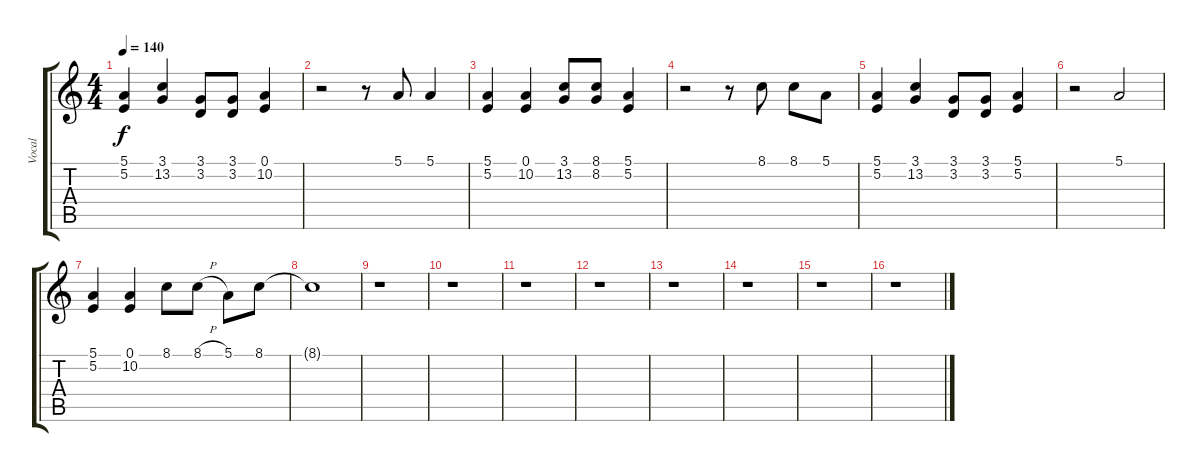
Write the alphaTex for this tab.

\track ("Vocal" "Vocal") {instrument lead2sawtooth}
\staff {score tabs}
\tuning (E4 B3 G3 D3 A2 E2) {hide}
\ts (4 4)
\tempo 140
\clef g2
\ks c
(5.1 5.2).4{dy f} (3.1 13.2).4 (3.1 3.2).8 (3.1 3.2).8 (0.1 10.2).4 |
r.2 r.8 5.1.8 5.1.4 |
(5.1 5.2).4 (0.1 10.2).4 (3.1 13.2).8 (8.1 8.2).8 (5.1 5.2).4 |
r.2 r.8 8.1.8 8.1.8 5.1.8 |
(5.1 5.2).4 (3.1 13.2).4 (3.1 3.2).8 (3.1 3.2).8 (5.1 5.2).4 |
r.2 5.1.2 |
(5.1 5.2).4 (0.1 10.2).4 8.1.8 8.1{h}.8 5.1.8 8.1.8 |
8.1{t}.1 |
r.1 |
r.1 |
r.1 |
r.1 |
r.1 |
r.1 |
r.1 |
r.1
